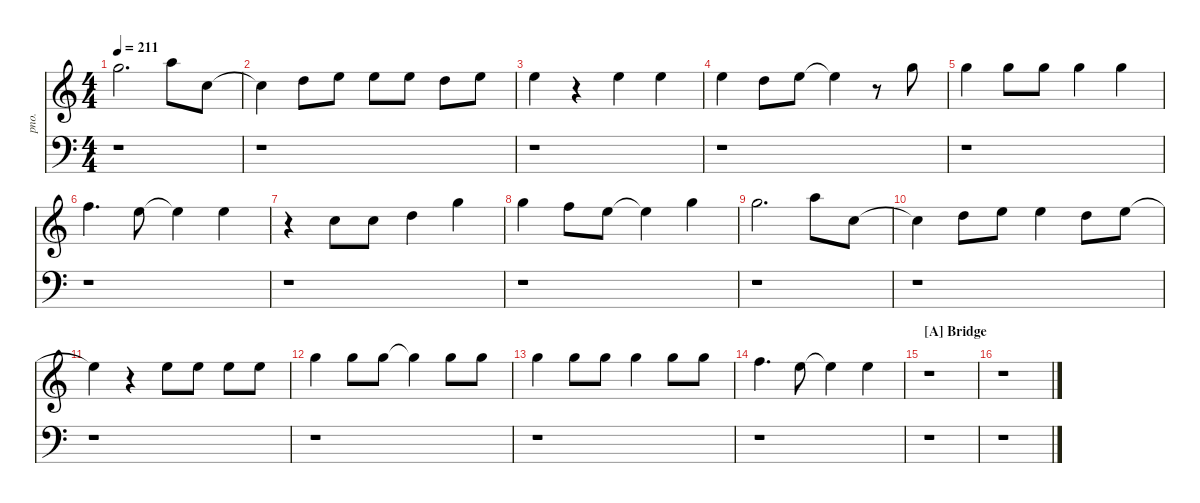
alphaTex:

\defaultSystemsLayout 4
\hideDynamics
\bracketExtendMode nobrackets
\track ("Chorus" "pno.") {instrument acousticgrandpiano}
\staff {score}
\tuning (E4 B3 G3 D3 A2 E2)
\ts (4 4)
\tempo 211
\clef g2
\ks c
15.1.2{d dy ff} 17.1.8 13.2.8 |
13.2{t}.4 10.1.8 12.1.8 12.1.8 12.1.8 10.1.8 12.1.8 |
12.1.4 r.4 12.1.4 12.1.4 |
12.1.4 10.1.8 12.1.8 12.1{t}.4 r.8 15.1.8 |
15.1.4 15.1.8 15.1.8 15.1.4 15.1.4 |
13.1.4{d} 12.1.8 12.1{t}.4 12.1.4 |
r.4 8.1.8 8.1.8 10.1.4 15.1.4 |
15.1.4 13.1.8 12.1.8 12.1{t}.4 15.1.4 |
15.1.2{d} 17.1.8 13.2.8 |
13.2{t}.4 10.1.8 12.1.8 12.1.4 10.1.8 12.1.8 |
12.1{t}.4 r.4 12.1.8 12.1.8 12.1.8 12.1.8 |
15.1.4 15.1.8 15.1.8 15.1{t}.4 15.1.8 15.1.8 |
15.1.4 15.1.8 15.1.8 15.1.4 15.1.8 15.1.8 |
13.1.4{d} 12.1.8 12.1{t}.4 12.1.4 |
\section ("A" "Bridge")
r.1 |
r.1
\staff {score}
\tuning (G2 D2 A1 E1 B0)
\clef f4
\ottava regular
\simile none
\ks c
r.1{dy mf} |
r.1 |
r.1 |
r.1 |
r.1 |
r.1 |
r.1 |
r.1 |
r.1 |
r.1 |
r.1 |
r.1 |
r.1 |
r.1 |
r.1 |
r.1
